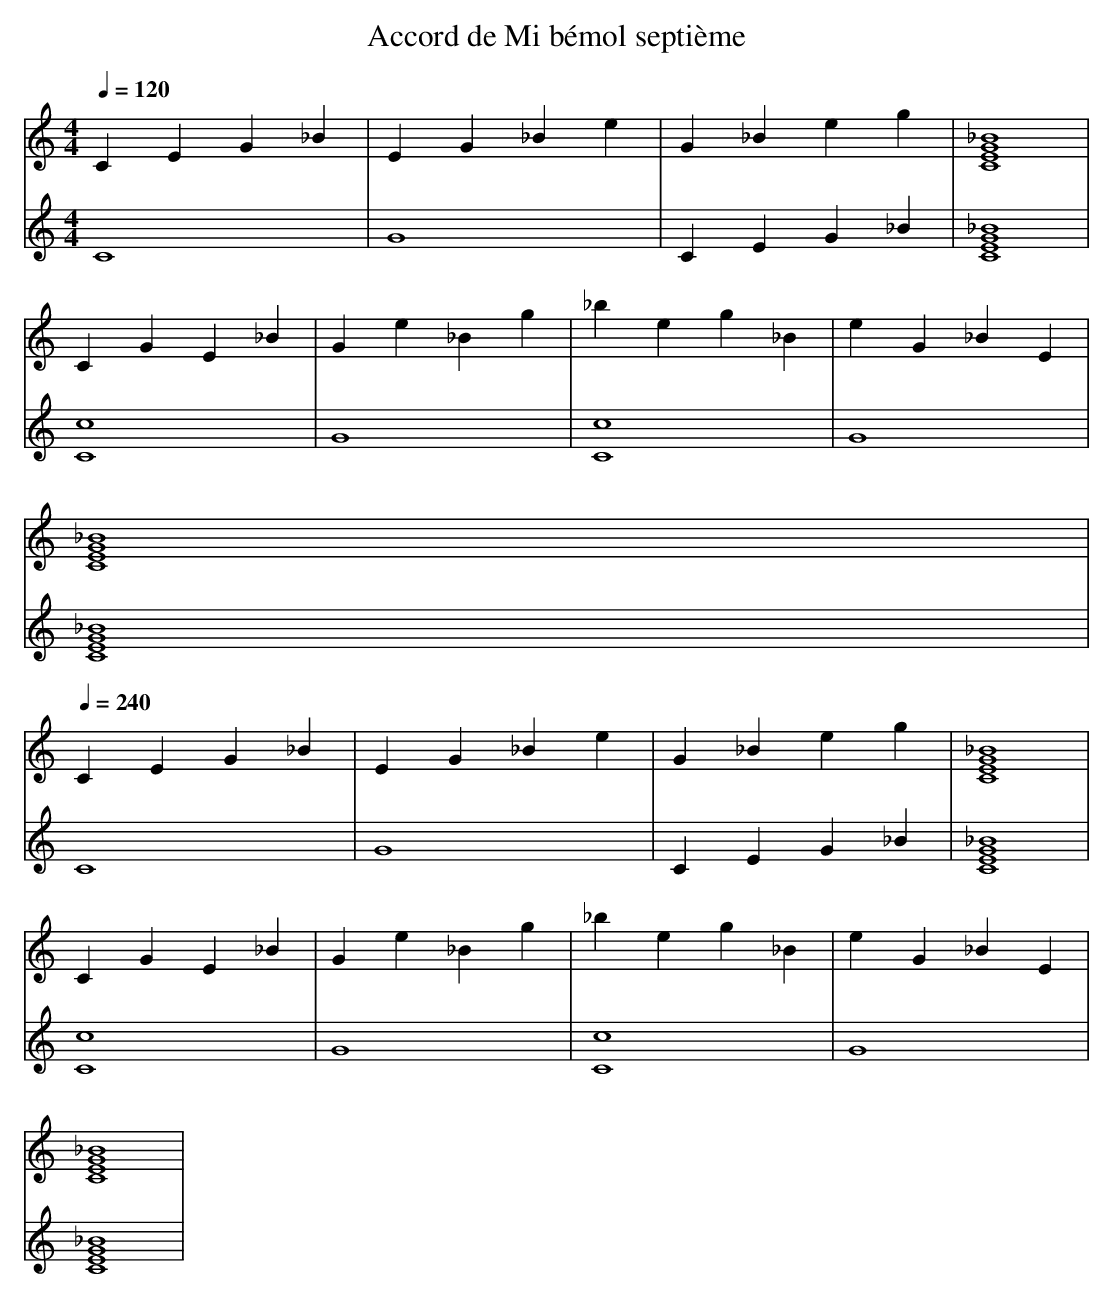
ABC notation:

X:1
T:Accord de Mi bémol septième
M: 4/4
L: 1/4
Q:1/4=120
K:C
V:1
C E G _B | E G _B e | G _B e g | [C4 E4 G4 _B4] |
C G E _B | G e _B g | _b e g _B | e G _B E |
[C4 E4 G4 _B4] |
Q:1/4=240
C E G _B | E G _B e | G _B e g | [C4 E4 G4 _B4] |
C G E _B | G e _B g | _b e g _B | e G _B E |
[C4 E4 G4 _B4] |
V:2
C4 | G4 | C E G _B | [C4 E4 G4 _B4] |
[C4 c4] | G4 | [C4 c4] | G4 |
[C4 E4 G4 _B4] |
Q:1/4=240
C4 | G4 | C E G _B | [C4 E4 G4 _B4] |
[C4 c4] | G4 | [C4 c4] | G4 |
[C4 E4 G4 _B4] |
